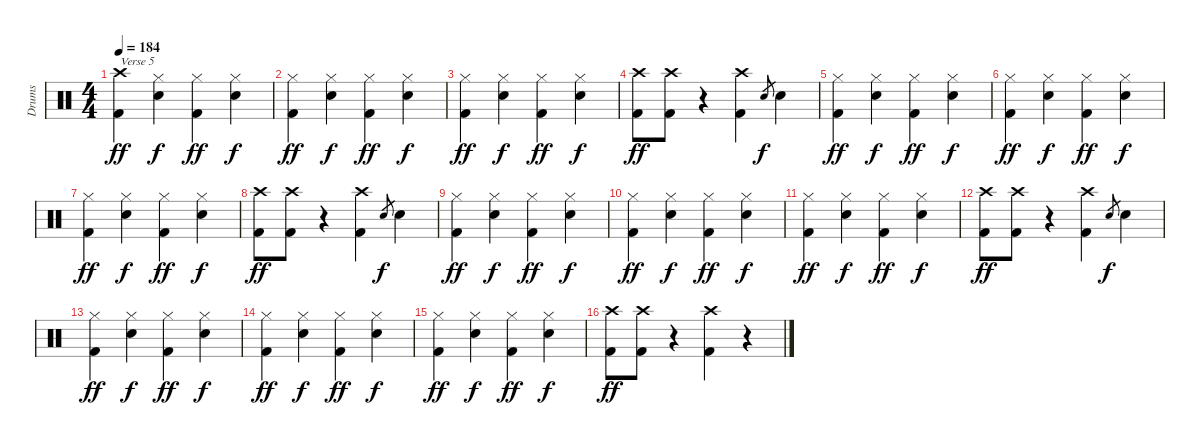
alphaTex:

\track ("Drums" "Drums") {instrument percussion}
\staff {score}
\articulation defaults
\ts (4 4)
\tempo 184
\clef neutral
\ks c
("Crash high (hit)" "Kick (hit) 2").4{txt "Verse 5" dy ff} ("Hi-Hat (closed)" "Snare (hit) 2").4{dy f} ("Hi-Hat (closed)" "Kick (hit) 2").4{dy ff} ("Hi-Hat (closed)" "Snare (hit) 2").4{dy f} |
("Hi-Hat (closed)" "Kick (hit) 2").4{dy ff} ("Hi-Hat (closed)" "Snare (hit) 2").4{dy f} ("Hi-Hat (closed)" "Kick (hit) 2").4{dy ff} ("Hi-Hat (closed)" "Snare (hit) 2").4{dy f} |
("Hi-Hat (closed)" "Kick (hit) 2").4{dy ff} ("Hi-Hat (closed)" "Snare (hit) 2").4{dy f} ("Hi-Hat (closed)" "Kick (hit) 2").4{dy ff} ("Hi-Hat (closed)" "Snare (hit) 2").4{dy f} |
("Crash high (hit)" "Kick (hit) 2").8{dy ff} ("Crash high (hit)" "Kick (hit) 2").8 r.4 ("Crash high (hit)" "Kick (hit) 2").4 "Snare (hit) 2".8{gr dy f} "Snare (hit) 2".4 |
("Hi-Hat (closed)" "Kick (hit) 2").4{dy ff} ("Hi-Hat (closed)" "Snare (hit) 2").4{dy f} ("Hi-Hat (closed)" "Kick (hit) 2").4{dy ff} ("Hi-Hat (closed)" "Snare (hit) 2").4{dy f} |
("Hi-Hat (closed)" "Kick (hit) 2").4{dy ff} ("Hi-Hat (closed)" "Snare (hit) 2").4{dy f} ("Hi-Hat (closed)" "Kick (hit) 2").4{dy ff} ("Hi-Hat (closed)" "Snare (hit) 2").4{dy f} |
("Hi-Hat (closed)" "Kick (hit) 2").4{dy ff} ("Hi-Hat (closed)" "Snare (hit) 2").4{dy f} ("Hi-Hat (closed)" "Kick (hit) 2").4{dy ff} ("Hi-Hat (closed)" "Snare (hit) 2").4{dy f} |
("Crash high (hit)" "Kick (hit) 2").8{dy ff} ("Crash high (hit)" "Kick (hit) 2").8 r.4 ("Crash high (hit)" "Kick (hit) 2").4 "Snare (hit) 2".8{gr dy f} "Snare (hit) 2".4 |
("Hi-Hat (closed)" "Kick (hit) 2").4{dy ff} ("Hi-Hat (closed)" "Snare (hit) 2").4{dy f} ("Hi-Hat (closed)" "Kick (hit) 2").4{dy ff} ("Hi-Hat (closed)" "Snare (hit) 2").4{dy f} |
("Hi-Hat (closed)" "Kick (hit) 2").4{dy ff} ("Hi-Hat (closed)" "Snare (hit) 2").4{dy f} ("Hi-Hat (closed)" "Kick (hit) 2").4{dy ff} ("Hi-Hat (closed)" "Snare (hit) 2").4{dy f} |
("Hi-Hat (closed)" "Kick (hit) 2").4{dy ff} ("Hi-Hat (closed)" "Snare (hit) 2").4{dy f} ("Hi-Hat (closed)" "Kick (hit) 2").4{dy ff} ("Hi-Hat (closed)" "Snare (hit) 2").4{dy f} |
("Crash high (hit)" "Kick (hit) 2").8{dy ff} ("Crash high (hit)" "Kick (hit) 2").8 r.4 ("Crash high (hit)" "Kick (hit) 2").4 "Snare (hit) 2".8{gr dy f} "Snare (hit) 2".4 |
("Hi-Hat (closed)" "Kick (hit) 2").4{dy ff} ("Hi-Hat (closed)" "Snare (hit) 2").4{dy f} ("Hi-Hat (closed)" "Kick (hit) 2").4{dy ff} ("Hi-Hat (closed)" "Snare (hit) 2").4{dy f} |
("Hi-Hat (closed)" "Kick (hit) 2").4{dy ff} ("Hi-Hat (closed)" "Snare (hit) 2").4{dy f} ("Hi-Hat (closed)" "Kick (hit) 2").4{dy ff} ("Hi-Hat (closed)" "Snare (hit) 2").4{dy f} |
("Hi-Hat (closed)" "Kick (hit) 2").4{dy ff} ("Hi-Hat (closed)" "Snare (hit) 2").4{dy f} ("Hi-Hat (closed)" "Kick (hit) 2").4{dy ff} ("Hi-Hat (closed)" "Snare (hit) 2").4{dy f} |
("Crash high (hit)" "Kick (hit) 2").8{dy ff} ("Crash high (hit)" "Kick (hit) 2").8 r.4 ("Crash high (hit)" "Kick (hit) 2").4 r.4
